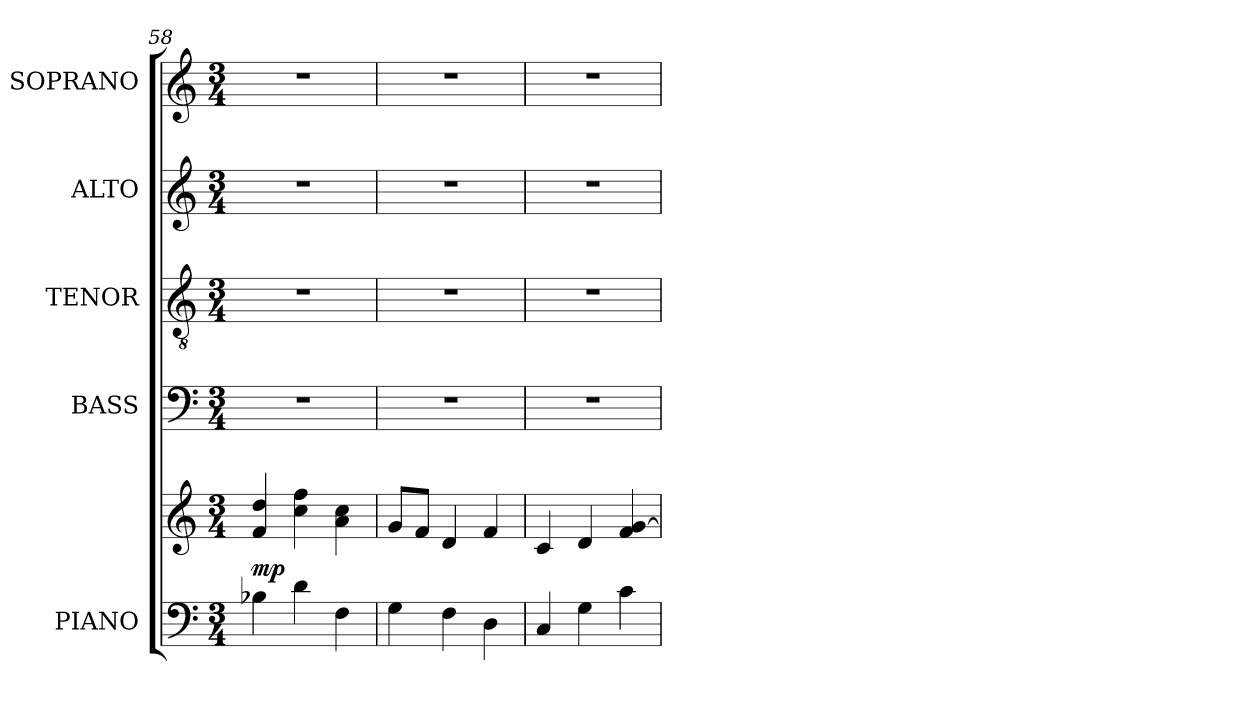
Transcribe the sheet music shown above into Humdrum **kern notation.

**kern	**kern	**dynam	**kern	**kern	**kern	**kern
*part5	*part5	*part5	*part4	*part3	*part2	*part1
*staff6	*staff5	*staff5/6	*staff4	*staff3	*staff2	*staff1
*I"PIANO	*	*	*I"BASS	*I"TENOR	*I"ALTO	*I"SOPRANO
*I'PNO.	*	*	*I'B.	*I'T.	*I'A.	*I'S.
*clefF4	*clefG2	*	*clefF4	*clefGv2	*clefG2	*clefG2
*	*	*	*	*ITrd7c12	*	*
*k[]	*k[]	*	*k[]	*k[]	*k[]	*k[]
*C:	*C:	*	*C:	*C:	*C:	*C:
*M3/4	*M3/4	*	*M3/4	*M3/4	*M3/4	*M3/4
=58	=58	=58	=58	=58	=58	=58
!	!	!	!LO:N:vis=1	!LO:N:vis=1	!LO:N:vis=1	!LO:N:vis=1
4B-Xi\	4fi/ 4ddi	mp	2.r	2.r	2.r	2.r
4di\	4cci\ 4ffi	.	.	.	.	.
4Fi\	4ai\ 4cci	.	.	.	.	.
!!LO:LB:g=z
=59	=59	=59	=59	=59	=59	=59
!	!	!	!LO:N:vis=1	!LO:N:vis=1	!LO:N:vis=1	!LO:N:vis=1
4Gi\	8gi/L	.	2.r	2.r	2.r	2.r
.	8fi/J	.	.	.	.	.
4Fi\	4di/	.	.	.	.	.
4Di\	4fi/	.	.	.	.	.
=60	=60	=60	=60	=60	=60	=60
!	!	!	!LO:N:vis=1	!LO:N:vis=1	!LO:N:vis=1	!LO:N:vis=1
4Ci/	4ci/	.	2.r	2.r	2.r	2.r
4Gi\	4di/	.	.	.	.	.
4ci\	4fi/ [4gi	.	.	.	.	.
=	=	=	=	=	=	=
*-	*-	*-	*-	*-	*-	*-
